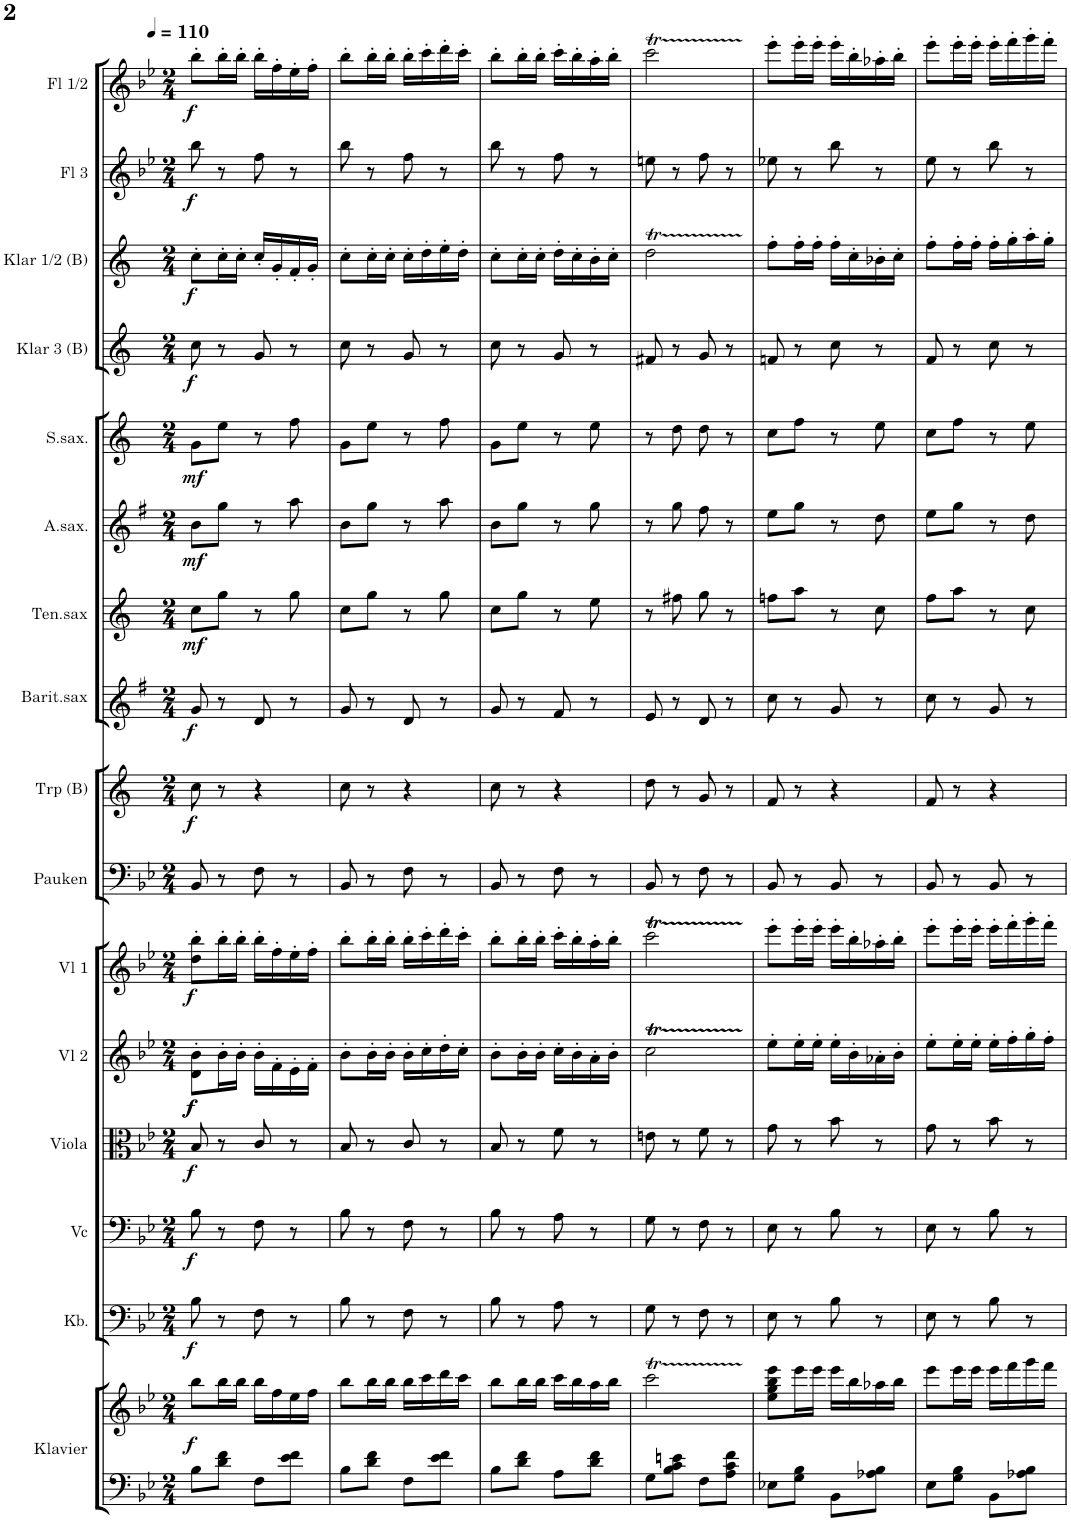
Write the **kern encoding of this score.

**kern	**kern	**dynam	**kern	**dynam	**kern	**dynam	**kern	**dynam	**kern	**dynam	**kern	**dynam	**kern	**kern	**dynam	**kern	**dynam	**kern	**dynam	**kern	**dynam	**kern	**dynam	**kern	**dynam	**kern	**dynam	**kern	**dynam	**kern	**dynam
*part16	*part16	*part16	*part15	*part15	*part14	*part14	*part13	*part13	*part12	*part12	*part11	*part11	*part10	*part9	*part9	*part8	*part8	*part7	*part7	*part6	*part6	*part5	*part5	*part4	*part4	*part3	*part3	*part2	*part2	*part1	*part1
*staff17	*staff16	*staff16/17	*staff15	*staff15	*staff14	*staff14	*staff13	*staff13	*staff12	*staff12	*staff11	*staff11	*staff10	*staff9	*staff9	*staff8	*staff8	*staff7	*staff7	*staff6	*staff6	*staff5	*staff5	*staff4	*staff4	*staff3	*staff3	*staff2	*staff2	*staff1	*staff1
*I"Klavier	*	*	*I"Kb.	*	*I"Vc	*	*I"Viola	*	*I"Vl 2	*	*I"Vl 1	*	*I"Pauken	*I"Trp (B)	*	*I"Barit.sax	*	*I"Ten.sax	*	*I"A.sax.	*	*I"S.sax.	*	*I"Klar 3 (B)	*	*I"Klar 1/2 (B)	*	*I"Fl 3	*	*I"Fl 1/2	*
*I'Klav.	*	*	*I'Kb.	*	*I'Vc	*	*I'Va.	*	*I'Vl 2	*	*I'Vl 1	*	*I'Pk.	*I'Trp	*	*I'Barit.sax	*	*I'Ten.sax	*	*I'A.sax.	*	*I'S.sax.	*	*I'Klar 3	*	*I'Klar 1/2	*	*I'Fl 3	*	*I'Fl 1/2	*
*clefF4	*clefG2	*	*clefF4	*	*clefF4	*	*clefC3	*	*clefG2	*	*clefG2	*	*clefF4	*clefG2	*	*clefG2	*	*clefG2	*	*clefG2	*	*clefG2	*	*clefG2	*	*clefG2	*	*clefG2	*	*clefG2	*
*	*	*	*Trd7c12	*	*	*	*	*	*	*	*	*	*	*Trd1c2	*	*Trd12c21	*	*Trd8c14	*	*Trd5c9	*	*Trd1c2	*	*Trd1c2	*	*Trd1c2	*	*	*	*	*
*k[b-e-]	*k[b-e-]	*	*k[b-e-]	*	*k[b-e-]	*	*k[b-e-]	*	*k[b-e-]	*	*k[b-e-]	*	*k[b-e-]	*k[]	*	*k[f#]	*	*k[]	*	*k[f#]	*	*k[]	*	*k[]	*	*k[]	*	*k[b-e-]	*	*k[b-e-]	*
*B-:	*B-:	*	*B-:	*	*B-:	*	*B-:	*	*B-:	*	*B-:	*	*B-:	*	*	*G:	*	*	*	*G:	*	*	*	*	*	*	*	*B-:	*	*B-:	*
*M2/4	*M2/4	*	*M2/4	*	*M2/4	*	*M2/4	*	*M2/4	*	*M2/4	*	*M2/4	*M2/4	*	*M2/4	*	*M2/4	*	*M2/4	*	*M2/4	*	*M2/4	*	*M2/4	*	*M2/4	*	*M2/4	*
*MM110	*MM110	*	*MM110	*	*MM110	*	*MM110	*	*MM110	*	*MM110	*	*MM110	*MM110	*	*MM110	*	*MM110	*	*MM110	*	*MM110	*	*MM110	*	*MM110	*	*MM110	*	*MM110	*
=	=	=	=	=	=	=	=	=	=	=	=	=	=	=	=	=	=	=	=	=	=	=	=	=	=	=	=	=	=	=	=
!	!	!LO:DY:b	!	!LO:DY:b	!	!LO:DY:b	!	!LO:DY:b	!	!LO:DY:b	!	!	!	!	!	!	!	!	!	!	!	!	!	!	!	!	!	!	!	!	!
!	!	!	!	!	!	!	!	!	!	!LO:DY:n=1:b	!	!LO:DY:b	!	!	!LO:DY:b	!	!LO:DY:b	!	!LO:DY:b	!	!LO:DY:b	!	!LO:DY:b	!	!LO:DY:b	!	!LO:DY:b	!	!LO:DY:b	!	!LO:DY:b
8B-\L	8bb-\L	f	8B-\	f	8B-\	f	8B-/	f	8d\' 8b-\'L	f f	8dd\' 8bb-\'L	f	8BB-/	8cc\	f	8g/	f	8cc\L	mf	8b\L	mf	8g\L	mf	8cc\	f	8cc'\L	f	8bb-\	f	8bb-'\L	f
8d\ 8f\J	16bb-\L	.	8r	.	8r	.	8r	.	16b-'\L	.	16bb-'\L	.	8r	8r	.	8r	.	8gg\J	.	8gg\J	.	8ee\J	.	8r	.	16cc'\L	.	8r	.	16bb-'\L	.
.	16bb-\JJ	.	.	.	.	.	.	.	16b-'\JJ	.	16bb-'\JJ	.	.	.	.	.	.	.	.	.	.	.	.	.	.	16cc'\JJ	.	.	.	16bb-'\JJ	.
8F\L	16bb-\LL	.	8F\	.	8F\	.	8c/	.	16b-'\LL	.	16bb-'\LL	.	8F\	4r	.	8d/	.	8r	.	8r	.	8r	.	8g/	.	16cc'/LL	.	8ff\	.	16bb-'\LL	.
.	16ff\	.	.	.	.	.	.	.	16f'\	.	16ff'\	.	.	.	.	.	.	.	.	.	.	.	.	.	.	16g'/	.	.	.	16ff'\	.
8e-\ 8f\J	16ee-\	.	8r	.	8r	.	8r	.	16e-'\	.	16ee-'\	.	8r	.	.	8r	.	8gg\	.	8aa\	.	8ff\	.	8r	.	16f'/	.	8r	.	16ee-'\	.
.	16ff\JJ	.	.	.	.	.	.	.	16f'\JJ	.	16ff'\JJ	.	.	.	.	.	.	.	.	.	.	.	.	.	.	16g'/JJ	.	.	.	16ff'\JJ	.
=1	=1	=1	=1	=1	=1	=1	=1	=1	=1	=1	=1	=1	=1	=1	=1	=1	=1	=1	=1	=1	=1	=1	=1	=1	=1	=1	=1	=1	=1	=1	=1
8B-\L	8bb-\L	.	8B-\	.	8B-\	.	8B-/	.	8b-'\L	.	8bb-'\L	.	8BB-/	8cc\	.	8g/	.	8cc\L	.	8b\L	.	8g\L	.	8cc\	.	8cc'\L	.	8bb-\	.	8bb-'\L	.
8d\ 8f\J	16bb-\L	.	8r	.	8r	.	8r	.	16b-'\L	.	16bb-'\L	.	8r	8r	.	8r	.	8gg\J	.	8gg\J	.	8ee\J	.	8r	.	16cc'\L	.	8r	.	16bb-'\L	.
.	16bb-\JJ	.	.	.	.	.	.	.	16b-'\JJ	.	16bb-'\JJ	.	.	.	.	.	.	.	.	.	.	.	.	.	.	16cc'\JJ	.	.	.	16bb-'\JJ	.
8F\L	16bb-\LL	.	8F\	.	8F\	.	8c/	.	16b-'\LL	.	16bb-'\LL	.	8F\	4r	.	8d/	.	8r	.	8r	.	8r	.	8g/	.	16cc'\LL	.	8ff\	.	16bb-'\LL	.
.	16ccc\	.	.	.	.	.	.	.	16cc'\	.	16ccc'\	.	.	.	.	.	.	.	.	.	.	.	.	.	.	16dd'\	.	.	.	16ccc'\	.
8e-\ 8f\J	16ddd\	.	8r	.	8r	.	8r	.	16dd'\	.	16ddd'\	.	8r	.	.	8r	.	8gg\	.	8aa\	.	8ff\	.	8r	.	16ee'\	.	8r	.	16ddd'\	.
.	16ccc\JJ	.	.	.	.	.	.	.	16cc'\JJ	.	16ccc'\JJ	.	.	.	.	.	.	.	.	.	.	.	.	.	.	16dd'\JJ	.	.	.	16ccc'\JJ	.
=2	=2	=2	=2	=2	=2	=2	=2	=2	=2	=2	=2	=2	=2	=2	=2	=2	=2	=2	=2	=2	=2	=2	=2	=2	=2	=2	=2	=2	=2	=2	=2
8B-\L	8bb-\L	.	8B-\	.	8B-\	.	8B-/	.	8b-'\L	.	8bb-'\L	.	8BB-/	8cc\	.	8g/	.	8cc\L	.	8b\L	.	8g\L	.	8cc\	.	8cc'\L	.	8bb-\	.	8bb-'\L	.
8d\ 8f\J	16bb-\L	.	8r	.	8r	.	8r	.	16b-'\L	.	16bb-'\L	.	8r	8r	.	8r	.	8gg\J	.	8gg\J	.	8ee\J	.	8r	.	16cc'\L	.	8r	.	16bb-'\L	.
.	16bb-\JJ	.	.	.	.	.	.	.	16b-'\JJ	.	16bb-'\JJ	.	.	.	.	.	.	.	.	.	.	.	.	.	.	16cc'\JJ	.	.	.	16bb-'\JJ	.
8A\L	16ccc\LL	.	8A\	.	8A\	.	8f\	.	16cc'\LL	.	16ccc'\LL	.	8F\	4r	.	8f#/	.	8r	.	8r	.	8r	.	8g/	.	16dd'\LL	.	8ff\	.	16ccc'\LL	.
.	16bb-\	.	.	.	.	.	.	.	16b-'\	.	16bb-'\	.	.	.	.	.	.	.	.	.	.	.	.	.	.	16cc'\	.	.	.	16bb-'\	.
8d\ 8f\J	16aa\	.	8r	.	8r	.	8r	.	16a'\	.	16aa'\	.	8r	.	.	8r	.	8ee\	.	8gg\	.	8ee\	.	8r	.	16b'\	.	8r	.	16aa'\	.
.	16bb-\JJ	.	.	.	.	.	.	.	16b-'\JJ	.	16bb-'\JJ	.	.	.	.	.	.	.	.	.	.	.	.	.	.	16cc'\JJ	.	.	.	16bb-'\JJ	.
=3	=3	=3	=3	=3	=3	=3	=3	=3	=3	=3	=3	=3	=3	=3	=3	=3	=3	=3	=3	=3	=3	=3	=3	=3	=3	=3	=3	=3	=3	=3	=3
8G\L	2cccT\	.	8G\	.	8G\	.	8en\	.	2ccT\	.	2cccT\	.	8BB-/	8dd\	.	8e/	.	8r	.	8r	.	8r	.	8f#X/	.	2ddT\	.	8een\	.	2cccT\	.
8B-\ 8c\ 8en\J	.	.	8r	.	8r	.	8r	.	.	.	.	.	8r	8r	.	8r	.	8ff#X\	.	8gg\	.	8dd\	.	8r	.	.	.	8r	.	.	.
8F\L	.	.	8F\	.	8F\	.	8f\	.	.	.	.	.	8F\	8g/	.	8d/	.	8gg\	.	8ff#\	.	8dd\	.	8g/	.	.	.	8ff\	.	.	.
8A\ 8c\ 8f\J	.	.	8r	.	8r	.	8r	.	.	.	.	.	8r	8r	.	8r	.	8r	.	8r	.	8r	.	8r	.	.	.	8r	.	.	.
=4	=4	=4	=4	=4	=4	=4	=4	=4	=4	=4	=4	=4	=4	=4	=4	=4	=4	=4	=4	=4	=4	=4	=4	=4	=4	=4	=4	=4	=4	=4	=4
8E-X\L	8ee-\ 8gg\ 8bb-\ 8eee-\L	.	8E-\	.	8E-\	.	8g\	.	8ee-'\L	.	8eee-'\L	.	8BB-/	8f/	.	8cc\	.	8ffn\L	.	8ee\L	.	8cc\L	.	8fn/	.	8ff'\L	.	8ee-X\	.	8eee-'\L	.
8G\ 8B-\J	16eee-\L	.	8r	.	8r	.	8r	.	16ee-'\L	.	16eee-'\L	.	8r	8r	.	8r	.	8aa\J	.	8gg\J	.	8ff\J	.	8r	.	16ff'\L	.	8r	.	16eee-'\L	.
.	16eee-\JJ	.	.	.	.	.	.	.	16ee-'\JJ	.	16eee-'\JJ	.	.	.	.	.	.	.	.	.	.	.	.	.	.	16ff'\JJ	.	.	.	16eee-'\JJ	.
8BB-\L	16eee-\LL	.	8B-\	.	8B-\	.	8b-\	.	16ee-'\LL	.	16eee-'\LL	.	8BB-/	4r	.	8g/	.	8r	.	8r	.	8r	.	8cc\	.	16ff'\LL	.	8bb-\	.	16eee-'\LL	.
.	16bb-\	.	.	.	.	.	.	.	16b-'\	.	16bb-'\	.	.	.	.	.	.	.	.	.	.	.	.	.	.	16cc'\	.	.	.	16bb-'\	.
8A-X\ 8B-\J	16aa-X\	.	8r	.	8r	.	8r	.	16a-X'\	.	16aa-X'\	.	8r	.	.	8r	.	8cc\	.	8dd\	.	8ee\	.	8r	.	16b-X'\	.	8r	.	16aa-X'\	.
.	16bb-\JJ	.	.	.	.	.	.	.	16b-'\JJ	.	16bb-'\JJ	.	.	.	.	.	.	.	.	.	.	.	.	.	.	16cc'\JJ	.	.	.	16bb-'\JJ	.
=5	=5	=5	=5	=5	=5	=5	=5	=5	=5	=5	=5	=5	=5	=5	=5	=5	=5	=5	=5	=5	=5	=5	=5	=5	=5	=5	=5	=5	=5	=5	=5
8E-\L	8eee-\L	.	8E-\	.	8E-\	.	8g\	.	8ee-'\L	.	8eee-'\L	.	8BB-/	8f/	.	8cc\	.	8ff\L	.	8ee\L	.	8cc\L	.	8f/	.	8ff'\L	.	8ee-\	.	8eee-'\L	.
8G\ 8B-\J	16eee-\L	.	8r	.	8r	.	8r	.	16ee-'\L	.	16eee-'\L	.	8r	8r	.	8r	.	8aa\J	.	8gg\J	.	8ff\J	.	8r	.	16ff'\L	.	8r	.	16eee-'\L	.
.	16eee-\JJ	.	.	.	.	.	.	.	16ee-'\JJ	.	16eee-'\JJ	.	.	.	.	.	.	.	.	.	.	.	.	.	.	16ff'\JJ	.	.	.	16eee-'\JJ	.
8BB-\L	16eee-\LL	.	8B-\	.	8B-\	.	8b-\	.	16ee-'\LL	.	16eee-'\LL	.	8BB-/	4r	.	8g/	.	8r	.	8r	.	8r	.	8cc\	.	16ff'\LL	.	8bb-\	.	16eee-'\LL	.
.	16fff\	.	.	.	.	.	.	.	16ff'\	.	16fff'\	.	.	.	.	.	.	.	.	.	.	.	.	.	.	16gg'\	.	.	.	16fff'\	.
8A-X\ 8B-\J	16ggg\	.	8r	.	8r	.	8r	.	16gg'\	.	16ggg'\	.	8r	.	.	8r	.	8cc\	.	8dd\	.	8ee\	.	8r	.	16aa'\	.	8r	.	16ggg'\	.
.	16fff\JJ	.	.	.	.	.	.	.	16ff'\JJ	.	16fff'\JJ	.	.	.	.	.	.	.	.	.	.	.	.	.	.	16gg'\JJ	.	.	.	16fff'\JJ	.
=	=	=	=	=	=	=	=	=	=	=	=	=	=	=	=	=	=	=	=	=	=	=	=	=	=	=	=	=	=	=	=
*-	*-	*-	*-	*-	*-	*-	*-	*-	*-	*-	*-	*-	*-	*-	*-	*-	*-	*-	*-	*-	*-	*-	*-	*-	*-	*-	*-	*-	*-	*-	*-
